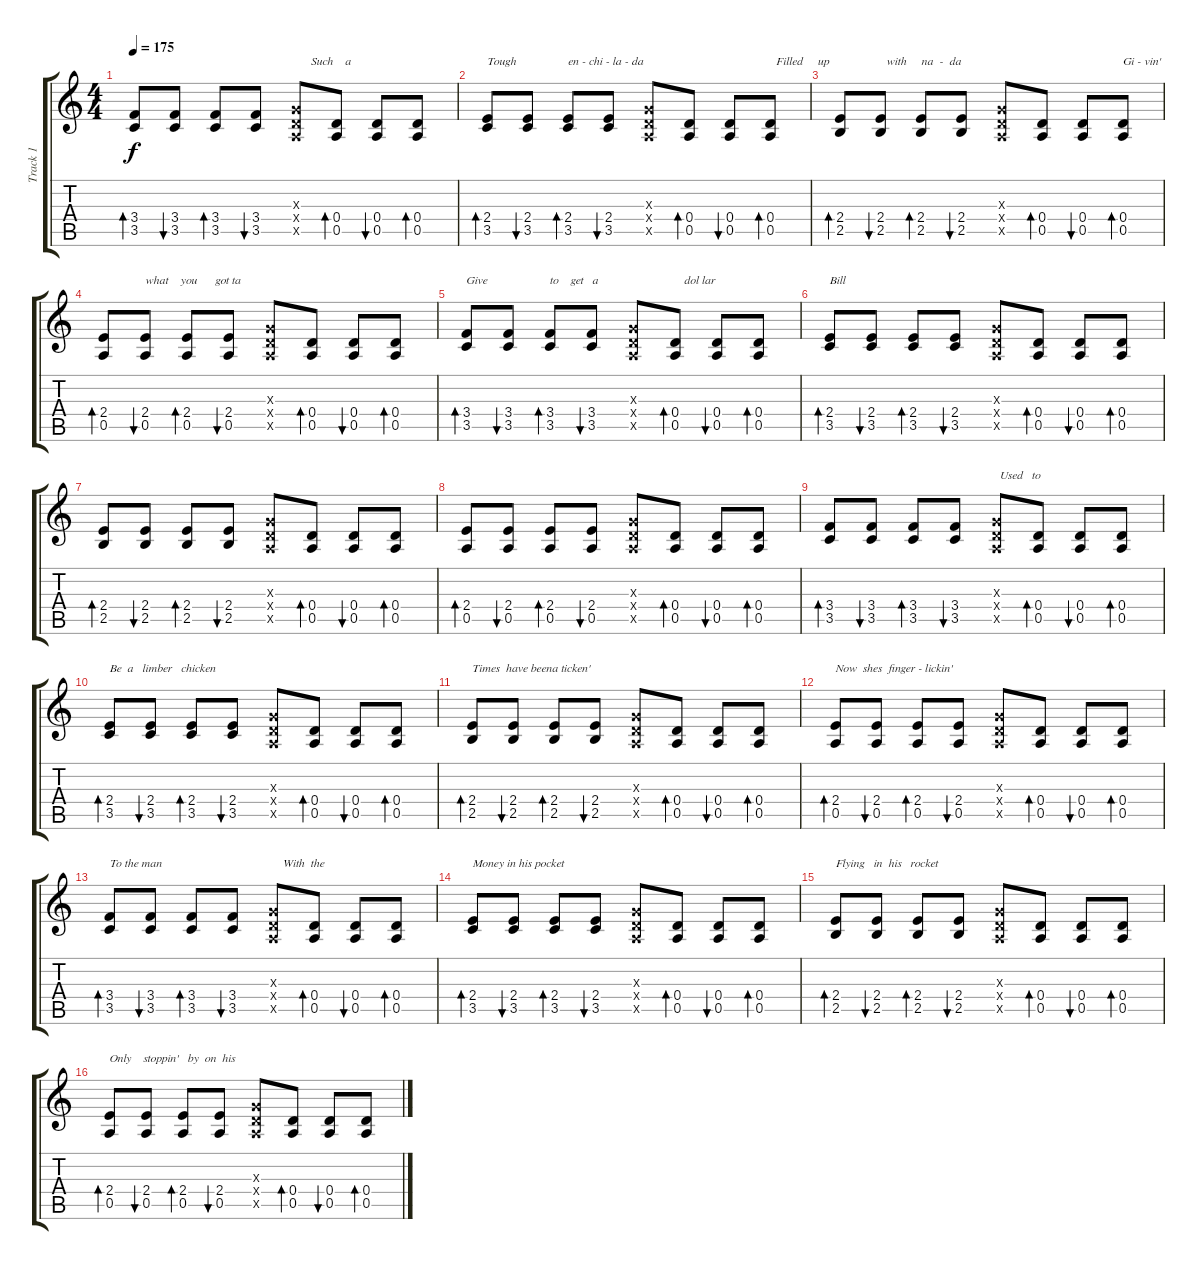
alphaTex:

\track ("Track 1" "Track 1") {instrument acousticguitarsteel}
\staff {score tabs}
\tuning (E4 B3 G3 D3 A2 E2) {hide}
\ts (4 4)
\tempo 175
\clef g2
\ks c
(3.4 3.5).8{bd 120 dy f} (3.4 3.5).8{bu 120} (3.4 3.5).8{bd 120} (3.4 3.5).8{bu 120} (0.3{x} 0.4{x} 0.5{x}).8{txt "     Such    a"} (0.4 0.5).8{bd 120} (0.4 0.5).8{bu 120} (0.4 0.5).8{bd 120} |
(2.4 3.5).8{bd 120 txt "Tough"} (2.4 3.5).8{bu 120} (2.4 3.5).8{bd 120 txt "en - chi - la - da"} (2.4 3.5).8{bu 120} (0.3{x} 0.4{x} 0.5{x}).8 (0.4 0.5).8{bd 120} (0.4 0.5).8{bu 120} (0.4 0.5).8{bd 120 txt "  Filled     up "} |
(2.4 2.5).8{bd 120} (2.4 2.5).8{bu 120 txt "  with     na  -  da"} (2.4 2.5).8{bd 120} (2.4 2.5).8{bu 120} (0.3{x} 0.4{x} 0.5{x}).8 (0.4 0.5).8{bd 120} (0.4 0.5).8{bu 120} (0.4 0.5).8{bd 120 txt "Gi - vin'"} |
(2.4 0.5).8{bd 120} (2.4 0.5).8{bu 120 txt "what    you      got ta "} (2.4 0.5).8{bd 120} (2.4 0.5).8{bu 120} (0.3{x} 0.4{x} 0.5{x}).8 (0.4 0.5).8{bd 120} (0.4 0.5).8{bu 120} (0.4 0.5).8{bd 120} |
(3.4 3.5).8{bd 120 txt "Give"} (3.4 3.5).8{bu 120} (3.4 3.5).8{bd 120 txt "to    get   a"} (3.4 3.5).8{bu 120} (0.3{x} 0.4{x} 0.5{x}).8 (0.4 0.5).8{bd 120 txt "   dol lar"} (0.4 0.5).8{bu 120} (0.4 0.5).8{bd 120} |
(2.4 3.5).8{bd 120 txt "Bill"} (2.4 3.5).8{bu 120} (2.4 3.5).8{bd 120} (2.4 3.5).8{bu 120} (0.3{x} 0.4{x} 0.5{x}).8 (0.4 0.5).8{bd 120} (0.4 0.5).8{bu 120} (0.4 0.5).8{bd 120} |
(2.4 2.5).8{bd 120} (2.4 2.5).8{bu 120} (2.4 2.5).8{bd 120} (2.4 2.5).8{bu 120} (0.3{x} 0.4{x} 0.5{x}).8 (0.4 0.5).8{bd 120} (0.4 0.5).8{bu 120} (0.4 0.5).8{bd 120} |
(2.4 0.5).8{bd 120} (2.4 0.5).8{bu 120} (2.4 0.5).8{bd 120} (2.4 0.5).8{bu 120} (0.3{x} 0.4{x} 0.5{x}).8 (0.4 0.5).8{bd 120} (0.4 0.5).8{bu 120} (0.4 0.5).8{bd 120} |
(3.4 3.5).8{bd 120} (3.4 3.5).8{bu 120} (3.4 3.5).8{bd 120} (3.4 3.5).8{bu 120} (0.3{x} 0.4{x} 0.5{x}).8{txt " Used   to"} (0.4 0.5).8{bd 120} (0.4 0.5).8{bu 120} (0.4 0.5).8{bd 120} |
(2.4 3.5).8{bd 120 txt "Be  a   limber   chicken"} (2.4 3.5).8{bu 120} (2.4 3.5).8{bd 120} (2.4 3.5).8{bu 120} (0.3{x} 0.4{x} 0.5{x}).8 (0.4 0.5).8{bd 120} (0.4 0.5).8{bu 120} (0.4 0.5).8{bd 120} |
(2.4 2.5).8{bd 120 txt "Times  have beena ticken'"} (2.4 2.5).8{bu 120} (2.4 2.5).8{bd 120} (2.4 2.5).8{bu 120} (0.3{x} 0.4{x} 0.5{x}).8 (0.4 0.5).8{bd 120} (0.4 0.5).8{bu 120} (0.4 0.5).8{bd 120} |
(2.4 0.5).8{bd 120 txt "Now  shes  finger - lickin' "} (2.4 0.5).8{bu 120} (2.4 0.5).8{bd 120} (2.4 0.5).8{bu 120} (0.3{x} 0.4{x} 0.5{x}).8 (0.4 0.5).8{bd 120} (0.4 0.5).8{bu 120} (0.4 0.5).8{bd 120} |
(3.4 3.5).8{bd 120 txt "To the man      "} (3.4 3.5).8{bu 120} (3.4 3.5).8{bd 120} (3.4 3.5).8{bu 120} (0.3{x} 0.4{x} 0.5{x}).8{txt "   With  the"} (0.4 0.5).8{bd 120} (0.4 0.5).8{bu 120} (0.4 0.5).8{bd 120} |
(2.4 3.5).8{bd 120 txt "Money in his pocket"} (2.4 3.5).8{bu 120} (2.4 3.5).8{bd 120} (2.4 3.5).8{bu 120} (0.3{x} 0.4{x} 0.5{x}).8 (0.4 0.5).8{bd 120} (0.4 0.5).8{bu 120} (0.4 0.5).8{bd 120} |
(2.4 2.5).8{bd 120 txt "Flying   in  his   rocket"} (2.4 2.5).8{bu 120} (2.4 2.5).8{bd 120} (2.4 2.5).8{bu 120} (0.3{x} 0.4{x} 0.5{x}).8 (0.4 0.5).8{bd 120} (0.4 0.5).8{bu 120} (0.4 0.5).8{bd 120} |
(2.4 0.5).8{bd 120 txt "Only    stoppin'   by  on  his"} (2.4 0.5).8{bu 120} (2.4 0.5).8{bd 120} (2.4 0.5).8{bu 120} (0.3{x} 0.4{x} 0.5{x}).8 (0.4 0.5).8{bd 120} (0.4 0.5).8{bu 120} (0.4 0.5).8{bd 120}
